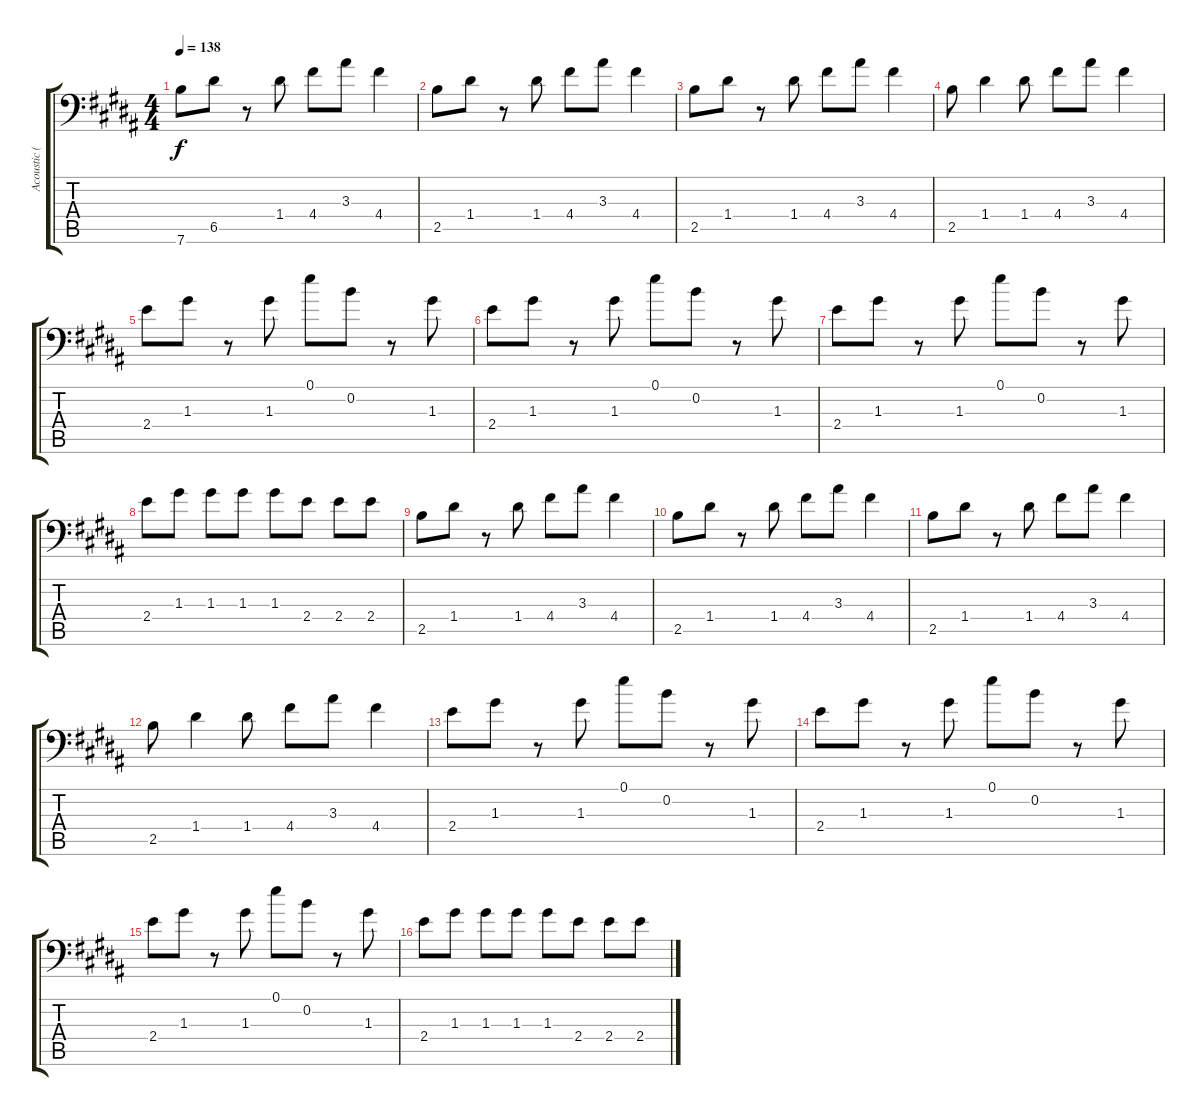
\track ("Acoustic (Bass)" "Acoustic (") {instrument acousticguitarsteel}
\staff {score tabs}
\tuning (E4 B3 G3 D3 A2 E2) {hide}
\ts (4 4)
\tempo 138
\clef f4
\ks b
7.6.8{dy f} 6.5.8 r.8 1.4.8 4.4.8 3.3.8 4.4.4 |
2.5.8 1.4.8 r.8 1.4.8 4.4.8 3.3.8 4.4.4 |
2.5.8 1.4.8 r.8 1.4.8 4.4.8 3.3.8 4.4.4 |
2.5.8 1.4.4 1.4.8 4.4.8 3.3.8 4.4.4 |
2.4.8 1.3.8 r.8 1.3.8 0.1.8 0.2.8 r.8 1.3.8 |
2.4.8 1.3.8 r.8 1.3.8 0.1.8 0.2.8 r.8 1.3.8 |
2.4.8 1.3.8 r.8 1.3.8 0.1.8 0.2.8 r.8 1.3.8 |
2.4.8 1.3.8 1.3.8 1.3.8 1.3.8 2.4.8 2.4.8 2.4.8 |
2.5.8 1.4.8 r.8 1.4.8 4.4.8 3.3.8 4.4.4 |
2.5.8 1.4.8 r.8 1.4.8 4.4.8 3.3.8 4.4.4 |
2.5.8 1.4.8 r.8 1.4.8 4.4.8 3.3.8 4.4.4 |
2.5.8 1.4.4 1.4.8 4.4.8 3.3.8 4.4.4 |
2.4.8 1.3.8 r.8 1.3.8 0.1.8 0.2.8 r.8 1.3.8 |
2.4.8 1.3.8 r.8 1.3.8 0.1.8 0.2.8 r.8 1.3.8 |
2.4.8 1.3.8 r.8 1.3.8 0.1.8 0.2.8 r.8 1.3.8 |
2.4.8 1.3.8 1.3.8 1.3.8 1.3.8 2.4.8 2.4.8 2.4.8
